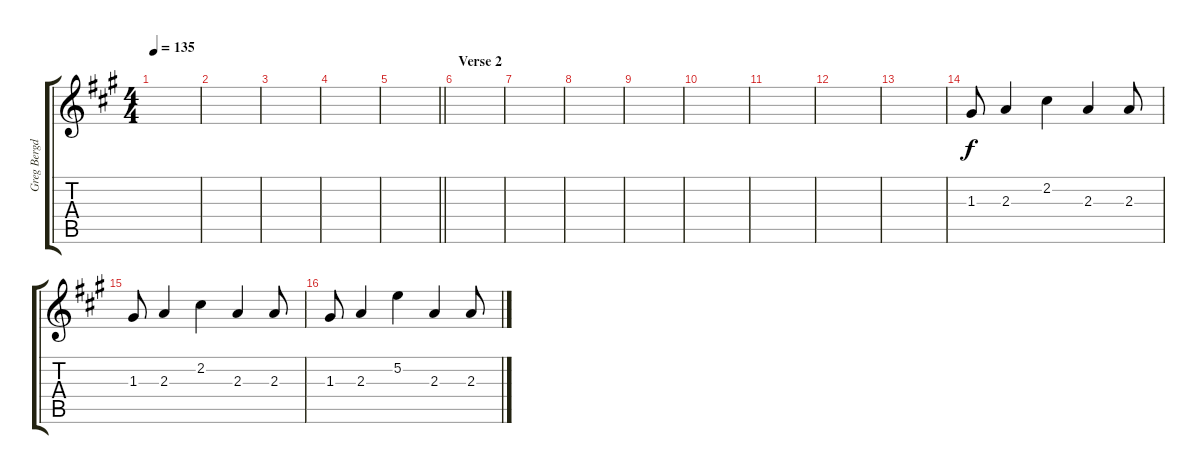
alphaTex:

\track ("Greg Bergdorf - Lead" "Greg Bergd") {instrument overdrivenguitar}
\staff {score tabs}
\tuning (E4 B3 G3 D3 A2 E2) {hide}
\ts (4 4)
\tempo 135
\clef g2
\ks a
|
|
|
|
\barLineRight lightlight
|
\section ("" "Verse 2")
|
|
|
|
|
|
|
|
1.3.8 2.3.4 2.2.4 2.3.4 2.3.8 |
1.3.8 2.3.4 2.2.4 2.3.4 2.3.8 |
1.3.8 2.3.4 5.2.4 2.3.4 2.3.8
